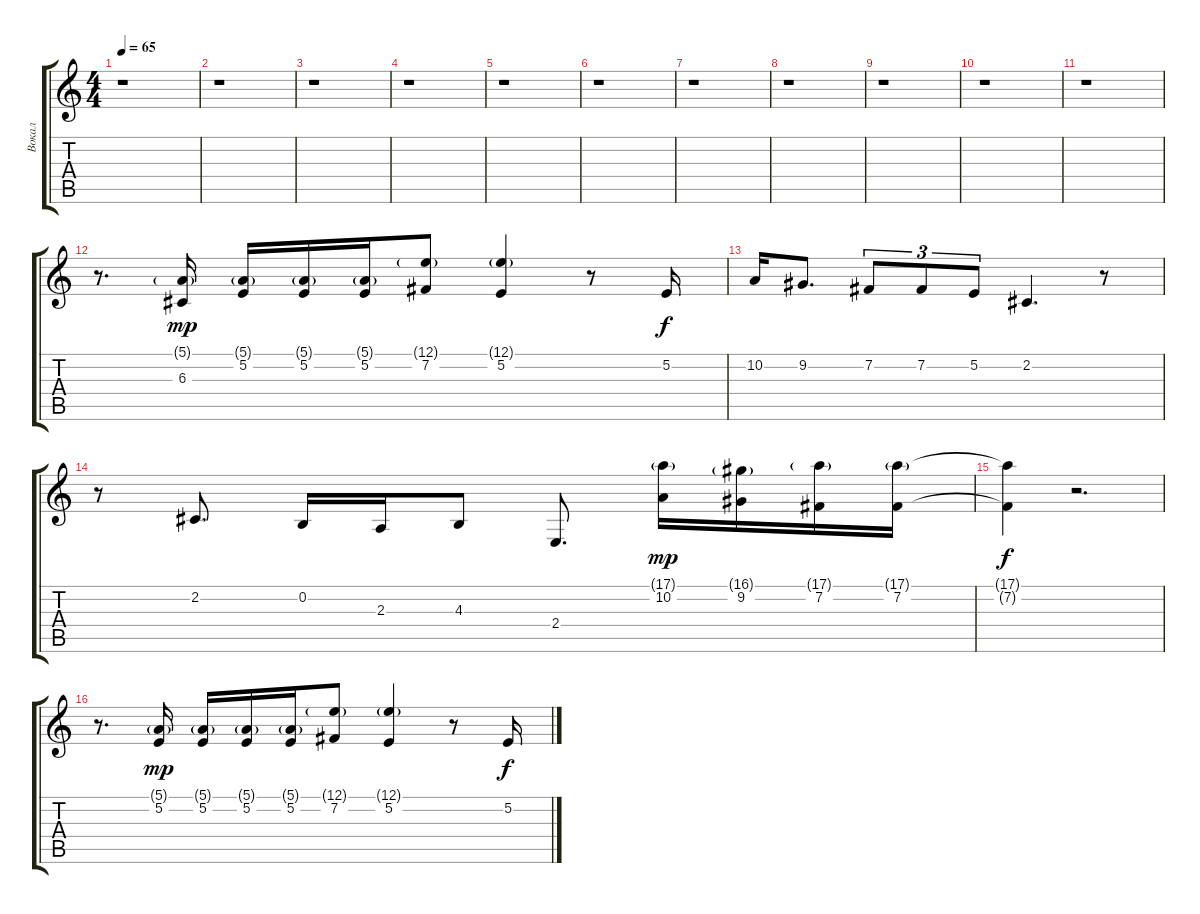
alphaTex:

\track ("Вокал" "Вокал") {instrument drawbarorgan}
\staff {score tabs}
\tuning (E4 B3 G3 D3 A2 E2) {hide}
\ts (4 4)
\tempo 65
\clef g2
\ks c
r.1{dy f} |
r.1 |
r.1 |
r.1 |
r.1 |
r.1 |
r.1 |
r.1 |
r.1 |
r.1 |
r.1 |
r.8{d} (5.1{g} 6.3).16{dy mp} (5.1{g} 5.2).16 (5.1{g} 5.2).16 (5.1{g} 5.2).16 (12.1{g} 7.2).8 (12.1{g} 5.2).4 r.8 5.2.16{dy f} |
10.2.16 9.2.8{d} 7.2.8{tu (3 2)} 7.2.8{tu (3 2)} 5.2.8{tu (3 2)} 2.2.4{d} r.8 |
r.8 2.2.8{d} 0.2.16 2.3.16 4.3.8 2.4.8{d} (17.1{g} 10.2).16{dy mp} (16.1{g} 9.2).16 (17.1{g} 7.2).16 (17.1{g} 7.2).16 |
(17.1{t} 7.2{t}).4{dy f} r.2{d} |
r.8{d} (5.1{g} 5.2).16{dy mp} (5.1{g} 5.2).16 (5.1{g} 5.2).16 (5.1{g} 5.2).16 (12.1{g} 7.2).8 (12.1{g} 5.2).4 r.8 5.2.16{dy f}
